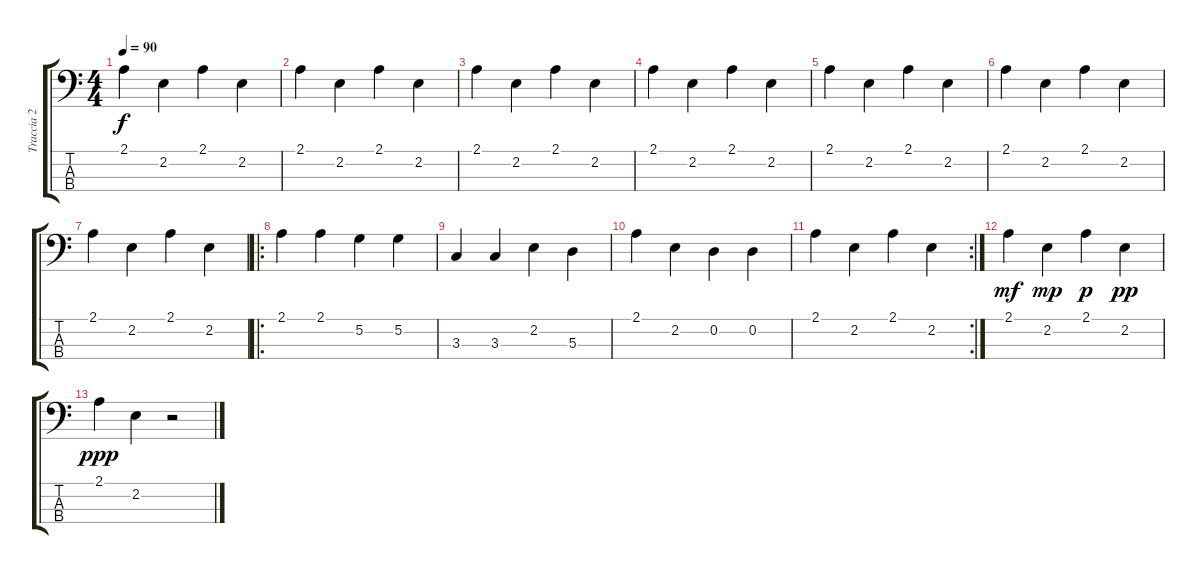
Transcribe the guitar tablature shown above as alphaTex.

\track ("Traccia 2" "Traccia 2") {instrument electricbassfinger}
\staff {score tabs}
\tuning (G2 D2 A1 E1) {hide}
\ts (4 4)
\tempo 90
\clef f4
\ks c
2.1.4{dy f} 2.2.4 2.1.4 2.2.4 |
2.1.4 2.2.4 2.1.4 2.2.4 |
2.1.4 2.2.4 2.1.4 2.2.4 |
2.1.4 2.2.4 2.1.4 2.2.4 |
2.1.4 2.2.4 2.1.4 2.2.4 |
2.1.4 2.2.4 2.1.4 2.2.4 |
2.1.4 2.2.4 2.1.4 2.2.4 |
\ro
2.1.4 2.1.4 5.2.4 5.2.4 |
3.3.4 3.3.4 2.2.4 5.3.4 |
2.1.4 2.2.4 0.2.4 0.2.4 |
\rc 2
2.1.4 2.2.4 2.1.4 2.2.4 |
2.1.4{dy mf} 2.2.4{dy mp} 2.1.4{dy p} 2.2.4{dy pp} |
2.1.4{dy ppp} 2.2.4 r.2
